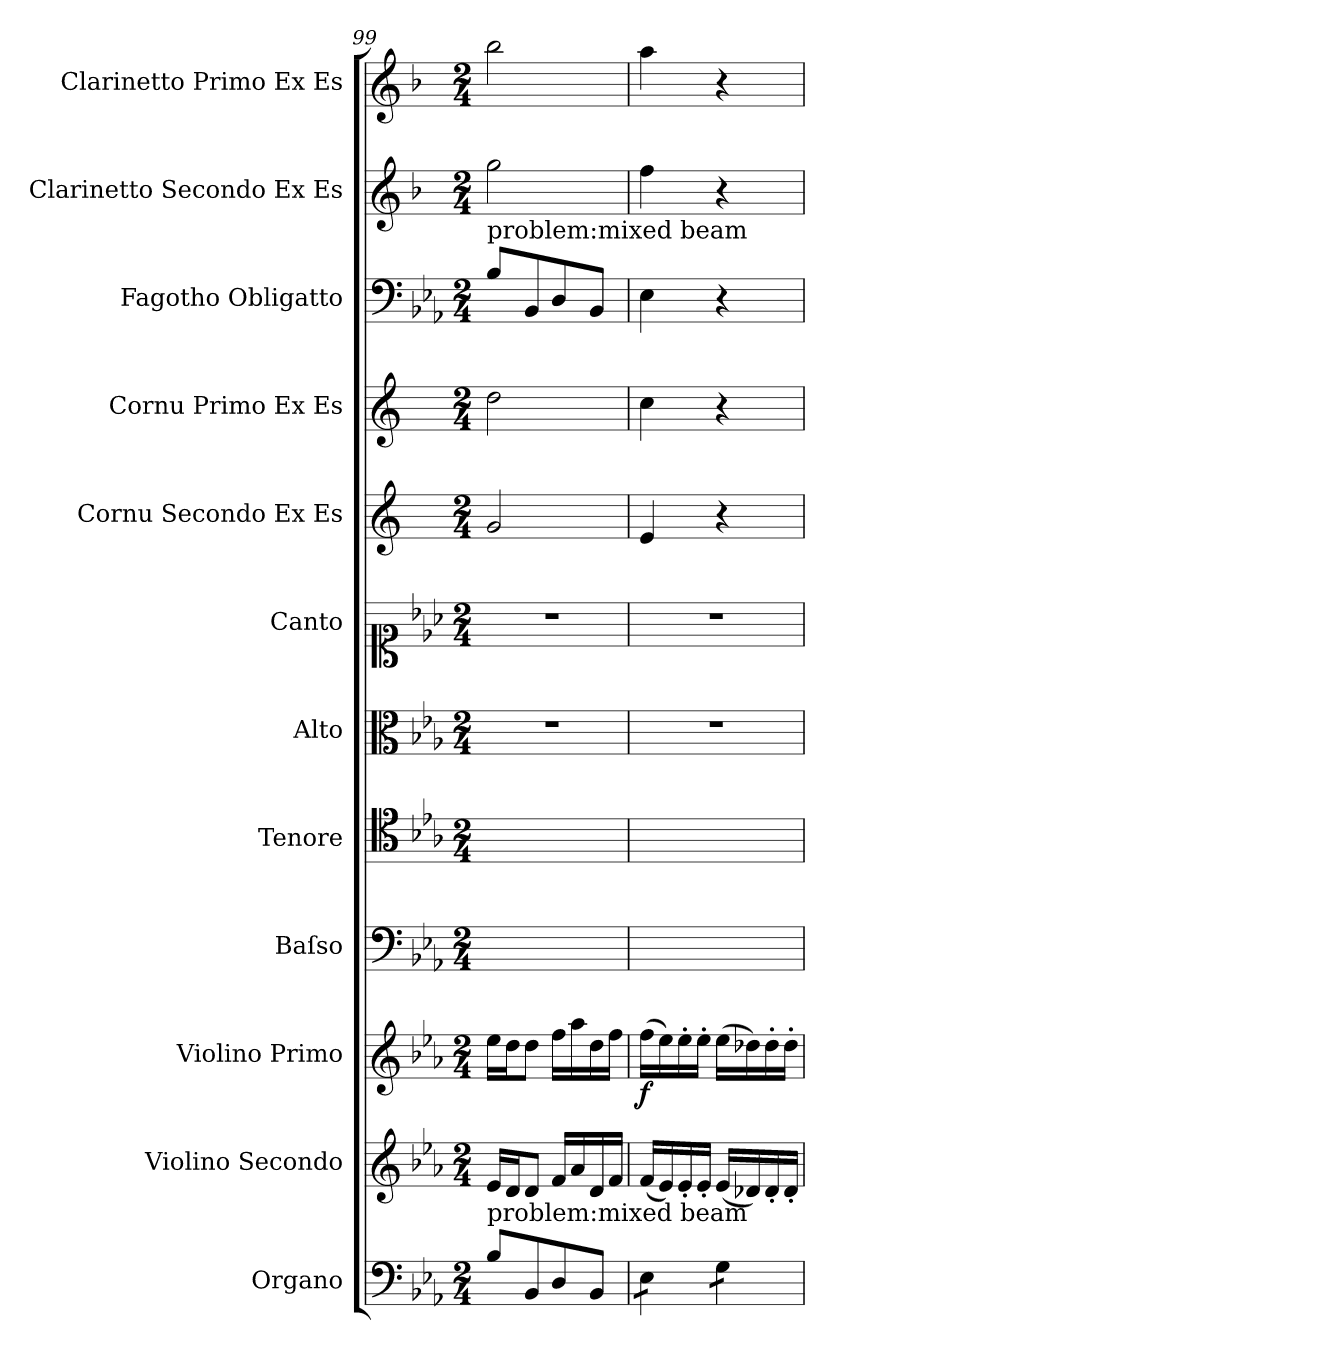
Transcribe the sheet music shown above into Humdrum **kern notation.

**kern	**kern	**kern	**dynam	**kern	**kern	**kern	**kern	**kern	**kern	**kern	**kern	**kern
*part12	*part11	*part10	*part10	*part9	*part8	*part7	*part6	*part5	*part4	*part3	*part2	*part1
*staff12	*staff11	*staff10	*staff10	*staff9	*staff8	*staff7	*staff6	*staff5	*staff4	*staff3	*staff2	*staff1
*I"Organo	*I"Violino Secondo	*I"Violino Primo	*	*I"Baſso	*I"Tenore	*I"Alto	*I"Canto	*I"Cornu Secondo Ex Es	*I"Cornu Primo Ex Es	*I"Fagotho Obligatto	*I"Clarinetto Secondo Ex Es	*I"Clarinetto Primo Ex Es
*I'Org	*	*I'Vno I	*	*I'B.	*I'T.	*I'A.	*I'C.	*	*I'Cor I	*I'Fag.	*	*I'Cor I
*clefF4	*clefG2	*clefG2	*	*clefF4	*clefC4	*clefC3	*clefC1	*clefG2	*clefG2	*clefF4	*clefG2	*clefG2
*	*	*	*	*	*	*	*	*ITrd5c9	*ITrd5c9	*	*ITrd1c2	*ITrd1c2
*k[b-e-a-]	*k[b-e-a-]	*k[b-e-a-]	*	*k[b-e-a-]	*k[b-e-a-]	*k[b-e-a-]	*k[b-e-a-]	*k[b-e-a-]	*k[b-e-a-]	*k[b-e-a-]	*k[b-e-a-]	*k[b-e-a-]
*c:	*c:	*c:	*	*c:	*c:	*c:	*c:	*c:	*c:	*c:	*c:	*c:
*M2/4	*M2/4	*M2/4	*	*M2/4	*M2/4	*M2/4	*M2/4	*M2/4	*M2/4	*M2/4	*M2/4	*M2/4
=99	=99	=99	=99	=99	=99	=99	=99	=99	=99	=99	=99	=99
!	!	!	!	!	!	!	!	!	!	!LO:TX:a:t=problem&colon;mixed beam	!	!
!LO:TX:a:t=problem&colon;mixed beam	!	!	!	!	!	!	!	!	!	!	!	!
8B-/L	16e-/LL	16ee-\LL	.	2ryy	2ryy	2r	2r	2B-/	2f\	8B-/L	2ff\	2aa-\
.	16d/J	16dd\J	.	.	.	.	.	.	.	.	.	.
8BB-/	8d/J	8dd\J	.	.	.	.	.	.	.	8BB-/	.	.
8D/	16f/LL	16ff\LL	.	.	.	.	.	.	.	8D/	.	.
.	16a-/	16aa-\	.	.	.	.	.	.	.	.	.	.
8BB-/J	16d/	16dd\	.	.	.	.	.	.	.	8BB-/J	.	.
.	16f/JJ	16ff\JJ	.	.	.	.	.	.	.	.	.	.
=100	=100	=100	=100	=100	=100	=100	=100	=100	=100	=100	=100	=100
*tremolo	*	*	*	*	*	*	*	*	*	*	*	*
8E-\L	(16f/LL	(16ff\LL	f	2ryy	2ryy	2r	2r	4G/	4e-\	4E-\	4ee-\	4gg\
.	16e-/)	16ee-\)	.	.	.	.	.	.	.	.	.	.
8E-\J	16e-'/	16ee-'\	.	.	.	.	.	.	.	.	.	.
.	16e-'/JJ	16ee-'\JJ	.	.	.	.	.	.	.	.	.	.
8G\L	(16e-/LL	(16ee-\LL	.	.	.	.	.	4r	4r	4r	4r	4r
.	16d-X/)	16dd-X\)	.	.	.	.	.	.	.	.	.	.
8G\J	16d-'/	16dd-'\	.	.	.	.	.	.	.	.	.	.
*Xtremolo	*	*	*	*	*	*	*	*	*	*	*	*
.	16d-'/JJ	16dd-'\JJ	.	.	.	.	.	.	.	.	.	.
=	=	=	=	=	=	=	=	=	=	=	=	=
*-	*-	*-	*-	*-	*-	*-	*-	*-	*-	*-	*-	*-
